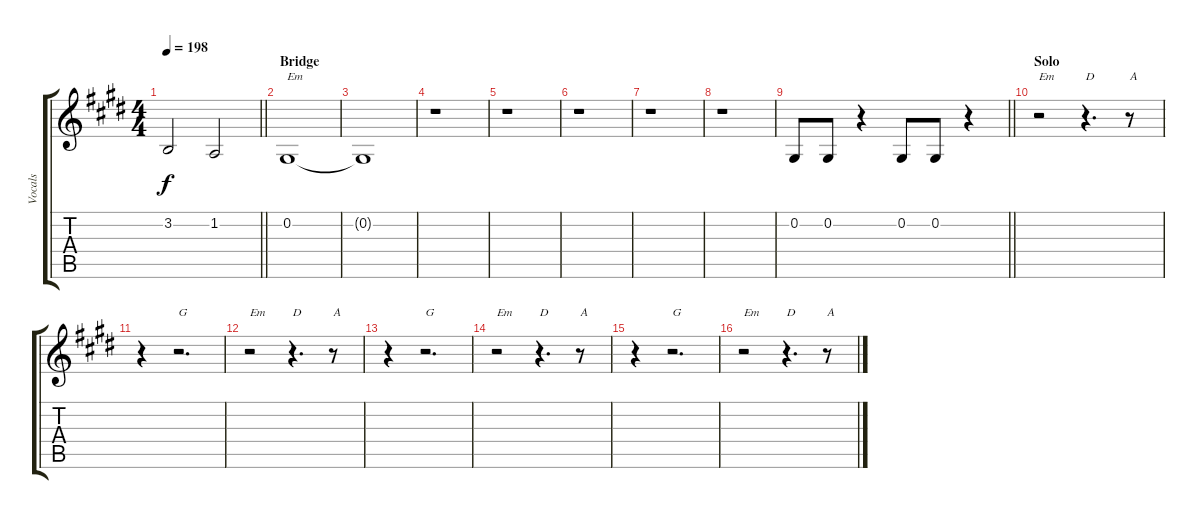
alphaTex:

\track ("Vocals" "Vocals") {instrument sopranosax}
\staff {score tabs}
\tuning (Db4 Ab3 E3 B2 Gb2 Db2) {hide}
\ts (4 4)
\tempo 198
\clef g2
\barLineRight lightlight
\ks c#minor
3.2{t}.2{dy f} 1.2.2 |
\section ("" "Bridge")
0.2.1{txt "Em"} |
0.2{t}.1 |
r.1 |
r.1 |
r.1 |
r.1 |
r.1 |
\barLineRight lightlight
0.2.8 0.2.8 r.4 0.2.8 0.2.8 r.4 |
\section ("" "Solo")
r.2{txt "Em"} r.4{d txt "D"} r.8{txt "A"} |
r.4 r.2{d txt "G"} |
r.2{txt "Em"} r.4{d txt "D"} r.8{txt "A"} |
r.4 r.2{d txt "G"} |
r.2{txt "Em"} r.4{d txt "D"} r.8{txt "A"} |
r.4 r.2{d txt "G"} |
r.2{txt "Em"} r.4{d txt "D"} r.8{txt "A"}
